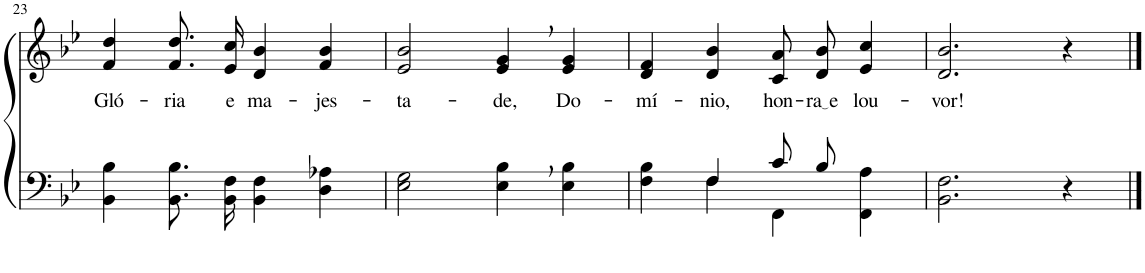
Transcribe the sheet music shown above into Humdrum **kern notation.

**kern	**kern	**text
*part2	*part1	*part1
*staff2	*staff1	*staff1
*I"Parte III e IV	*I"Parte I e II	*
!!LO:PB:g=z
*clefF4	*clefG2	*
*Trd-1c-2	*Trd-1c-2	*
*k[b-e-]	*k[b-e-]	*
*M4/4	*M4/4	*
=23	=23	=23
!	!	!LO:LY:b
4BB-\ 4B-\	4f/ 4dd/	Gló-
!	!	!LO:LY:b
8.BB-\ 8.B-\L	8.f/ 8.dd/L	-ria
!	!	!LO:LY:b
16BB-\ 16F\Jk	16e-/ 16cc/Jk	e
!	!	!LO:LY:b
4BB-\ 4F\	4d/ 4b-/	ma-
!	!	!LO:LY:b
4D\ 4A-X\	4f/ 4b-/	-jes-
=24	=24	=24
!	!	!LO:LY:b
2E-\ 2G\	2e-/ 2b-/	-ta-
!	!	!LO:LY:b
4E-\, 4B-\,	4e-/, 4g/,	-de,
!	!	!LO:LY:b
4E-\ 4B-\	4e-/ 4g/	Do-
=25	=25	=25
*^	*	*
!	!	!	!LO:LY:b
4ryy	4F\ 4B-\	4d/ 4f/	-mí-
!	!	!	!LO:LY:b
4F/	4F\	4d/ 4b-/	-nio,
!	!	!	!LO:LY:b
8c/L	4FF\	8c/ 8a/L	hon-
!	!	!	!LO:LY:b
8B-/J	.	8d/ 8b-/J	ra e
!	!	!	!LO:LY:b
4ryy	4FF\ 4A\	4e-/ 4cc/	lou-
=26	=26	=26	=26
!	!	!	!LO:LY:b
*v	*v	*	*
2.BB-\ 2.F\	2.d/ 2.b-/	-vor!
4r	4r	.
==	==	==
*-	*-	*-
